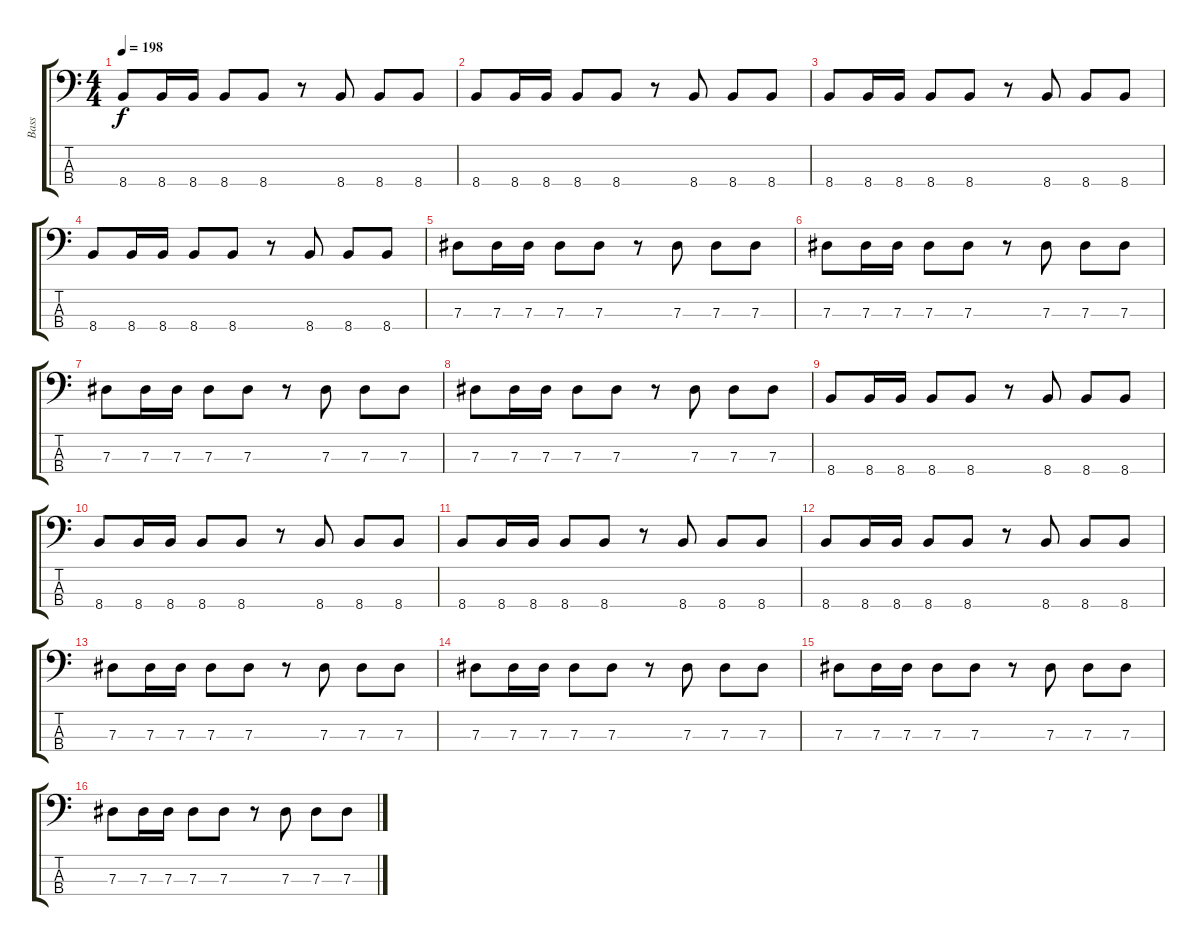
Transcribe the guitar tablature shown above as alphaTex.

\track ("Bass" "Bass") {instrument electricbassfinger}
\staff {score tabs}
\tuning (Gb2 Db2 Ab1 Eb1) {hide}
\ts (4 4)
\tempo 198
\clef f4
\ks c
8.4.8{dy f} 8.4.16 8.4.16 8.4.8 8.4.8 r.8 8.4.8 8.4.8 8.4.8 |
8.4.8 8.4.16 8.4.16 8.4.8 8.4.8 r.8 8.4.8 8.4.8 8.4.8 |
8.4.8 8.4.16 8.4.16 8.4.8 8.4.8 r.8 8.4.8 8.4.8 8.4.8 |
8.4.8 8.4.16 8.4.16 8.4.8 8.4.8 r.8 8.4.8 8.4.8 8.4.8 |
7.3.8 7.3.16 7.3.16 7.3.8 7.3.8 r.8 7.3.8 7.3.8 7.3.8 |
7.3.8 7.3.16 7.3.16 7.3.8 7.3.8 r.8 7.3.8 7.3.8 7.3.8 |
7.3.8 7.3.16 7.3.16 7.3.8 7.3.8 r.8 7.3.8 7.3.8 7.3.8 |
7.3.8 7.3.16 7.3.16 7.3.8 7.3.8 r.8 7.3.8 7.3.8 7.3.8 |
8.4.8 8.4.16 8.4.16 8.4.8 8.4.8 r.8 8.4.8 8.4.8 8.4.8 |
8.4.8 8.4.16 8.4.16 8.4.8 8.4.8 r.8 8.4.8 8.4.8 8.4.8 |
8.4.8 8.4.16 8.4.16 8.4.8 8.4.8 r.8 8.4.8 8.4.8 8.4.8 |
8.4.8 8.4.16 8.4.16 8.4.8 8.4.8 r.8 8.4.8 8.4.8 8.4.8 |
7.3.8 7.3.16 7.3.16 7.3.8 7.3.8 r.8 7.3.8 7.3.8 7.3.8 |
7.3.8 7.3.16 7.3.16 7.3.8 7.3.8 r.8 7.3.8 7.3.8 7.3.8 |
7.3.8 7.3.16 7.3.16 7.3.8 7.3.8 r.8 7.3.8 7.3.8 7.3.8 |
7.3.8 7.3.16 7.3.16 7.3.8 7.3.8 r.8 7.3.8 7.3.8 7.3.8
